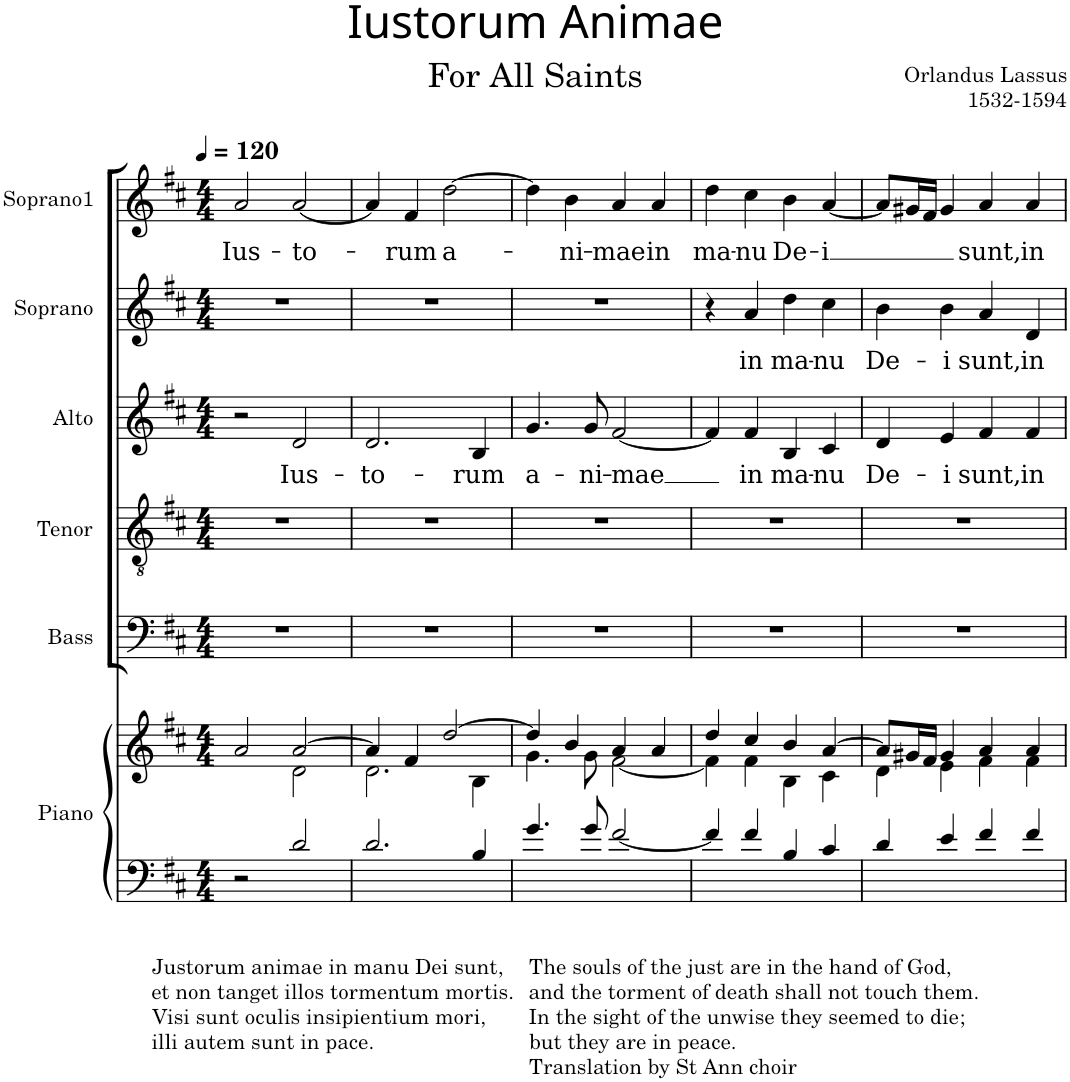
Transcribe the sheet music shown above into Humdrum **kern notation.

**kern	**kern	**kern	**kern	**kern	**text	**kern	**text	**kern	**text
*part6	*part6	*part5	*part4	*part3	*part3	*part2	*part2	*part1	*part1
*staff7	*staff6	*staff5	*staff4	*staff3	*staff3	*staff2	*staff2	*staff1	*staff1
*I"Piano	*	*I"Bass	*I"Tenor	*I"Alto	*	*I"Soprano	*	*I"Soprano1	*
*I'Pno.	*	*I'B.	*I'T.	*I'A.	*	*I'S2.	*	*I'S1.	*
*clefF4	*clefG2	*clefF4	*clefGv2	*clefG2	*	*clefG2	*	*clefG2	*
*k[f#c#]	*k[f#c#]	*k[f#c#]	*k[f#c#]	*k[f#c#]	*	*k[f#c#]	*	*k[f#c#]	*
*D:	*D:	*D:	*D:	*D:	*	*D:	*	*D:	*
*M4/4	*M4/4	*M4/4	*M4/4	*M4/4	*	*M4/4	*	*M4/4	*
*MM120	*MM120	*MM120	*MM120	*MM120	*	*MM120	*	*MM120	*
=1	=1	=1	=1	=1	=1	=1	=1	=1	=1
*	*^	*	*	*	*	*	*	*	*
!LO:TX:b:t=Justorum animae in manu Dei sunt,	!	!	!	!	!	!	!	!	!	!
!LO:TX:b:t=et non tanget illos tormentum mortis.	!	!	!	!	!	!	!	!	!	!
!LO:TX:b:t=Visi sunt oculis insipientium mori,	!	!	!	!	!	!	!	!	!	!
!LO:TX:b:t=illi autem sunt in pace.	!	!	!	!	!	!	!	!	!	!
!	!	!	!	!	!	!	!	!	!	!LO:LY:b
2r	2a/	2ryy	1r	1r	2r	.	1r	.	2a/	Ius-
!	!	!	!	!	!	!LO:LY:b	!	!	!	!LO:LY:b
2d/	[2a/	2d\	.	.	2d/	Ius-	.	.	[2a/	-to-
=2	=2	=2	=2	=2	=2	=2	=2	=2	=2	=2
!	!	!	!	!	!	!LO:LY:b	!	!	!	!
2.d/	4a/]	2.d\	1r	1r	2.d/	-to-	1r	.	4a/]	.
!	!	!	!	!	!	!	!	!	!	!LO:LY:b
.	4f#/	.	.	.	.	.	.	.	4f#/	-rum
!	!	!	!	!	!	!	!	!	!	!LO:LY:b
.	[2dd/	.	.	.	.	.	.	.	[2dd\	a-
!	!	!	!	!	!	!LO:LY:b	!	!	!	!
4B/	.	4B\	.	.	4B/	-rum	.	.	.	.
=3	=3	=3	=3	=3	=3	=3	=3	=3	=3	=3
!	!	!	!	!	!	!LO:LY:b	!	!	!	!
4.g/	4dd/]	4.g\	1r	1r	4.g/	a-	1r	.	4dd\]	.
!	!	!	!	!	!	!	!	!	!	!LO:LY:b
.	4b/	.	.	.	.	.	.	.	4b\	-ni-
!	!	!	!	!	!	!LO:LY:b	!	!	!	!
8g/	.	8g\	.	.	8g/	-ni-	.	.	.	.
!LO:TX:b:t=The souls of the just are in the hand of God,	!	!	!	!	!	!	!	!	!	!
!LO:TX:b:t=and the torment of death shall not touch them.	!	!	!	!	!	!	!	!	!	!
!LO:TX:b:t=In the sight of the unwise they seemed to die;	!	!	!	!	!	!	!	!	!	!
!LO:TX:b:t=but they are in peace.	!	!	!	!	!	!	!	!	!	!
!LO:TX:b:t=Translation by St Ann choir	!	!	!	!	!	!	!	!	!	!
!	!	!	!	!	!	!LO:LY:b	!	!	!	!LO:LY:b
[2f#/	4a/	[2f#\	.	.	[2f#/	-mae	.	.	4a/	-mae
!	!	!	!	!	!	!	!	!	!	!LO:LY:b
.	4a/	.	.	.	.	.	.	.	4a/	in
=4	=4	=4	=4	=4	=4	=4	=4	=4	=4	=4
!	!	!	!	!	!	!	!	!	!	!LO:LY:b
4f#/]	4dd/	4f#\]	1r	1r	4f#/]	.	4r	.	4dd\	ma-
!	!	!	!	!	!	!LO:LY:b	!	!LO:LY:b	!	!LO:LY:b
4f#/	4cc#/	4f#\	.	.	4f#/	in	4a/	in	4cc#\	-nu
!	!	!	!	!	!	!LO:LY:b	!	!LO:LY:b	!	!LO:LY:b
4B/	4b/	4B\	.	.	4B/	ma-	4dd\	ma-	4b\	De-
!	!	!	!	!	!	!LO:LY:b	!	!LO:LY:b	!	!LO:LY:b
4c#/	[4a/	4c#\	.	.	4c#/	-nu	4cc#\	-nu	[4a/	-i
=5	=5	=5	=5	=5	=5	=5	=5	=5	=5	=5
!	!	!	!	!	!	!LO:LY:b	!	!LO:LY:b	!	!
4d/	8a/L]	4d\	1r	1r	4d/	De-	4b\	De-	8a/L]	.
.	16g#X/L	.	.	.	.	.	.	.	16g#X/L	.
.	16f#/JJ	.	.	.	.	.	.	.	16f#/JJ	.
!	!	!	!	!	!	!LO:LY:b	!	!LO:LY:b	!	!
4e/	4g#/	4e\	.	.	4e/	-i	4b\	-i	4g#/	.
!	!	!	!	!	!	!LO:LY:b	!	!LO:LY:b	!	!LO:LY:b
4f#/	4a/	4f#\	.	.	4f#/	sunt,	4a/	sunt,	4a/	sunt,
!	!	!	!	!	!	!LO:LY:b	!	!LO:LY:b	!	!LO:LY:b
4f#/	4a/	4f#\	.	.	4f#/	in	4d/	in	4a/	in
*	*v	*v	*	*	*	*	*	*	*	*
=	=	=	=	=	=	=	=	=	=
*-	*-	*-	*-	*-	*-	*-	*-	*-	*-
